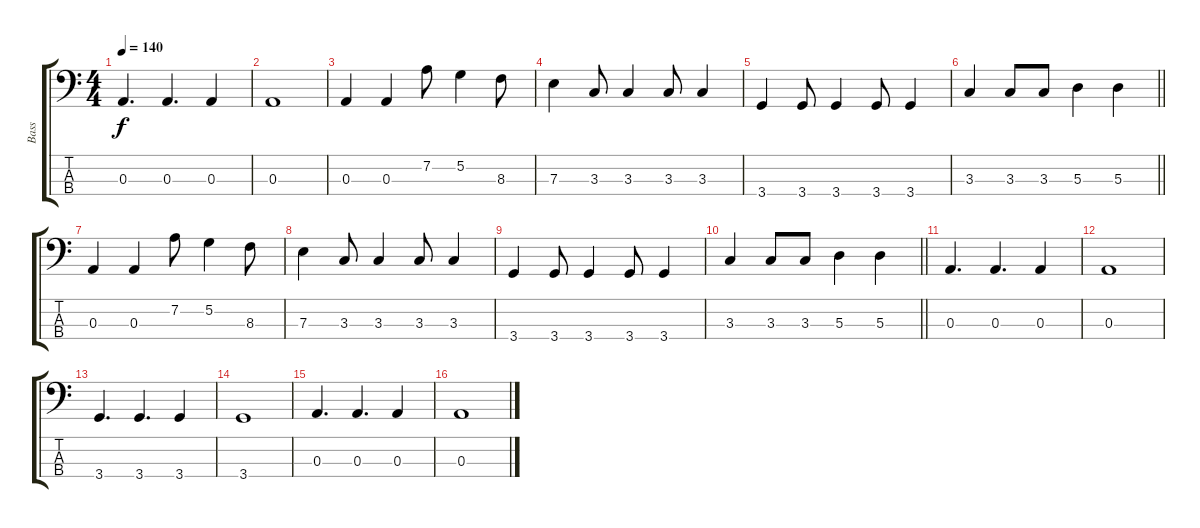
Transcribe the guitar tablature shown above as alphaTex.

\track ("Bass" "Bass") {instrument acousticbass}
\staff {score tabs}
\tuning (G2 D2 A1 E1) {hide}
\ts (4 4)
\tempo 140
\clef f4
\ks c
0.3.4{d dy f} 0.3.4{d} 0.3.4 |
0.3.1 |
0.3.4 0.3.4 7.2.8 5.2.4 8.3.8 |
7.3.4 3.3.8 3.3.4 3.3.8 3.3.4 |
3.4.4 3.4.8 3.4.4 3.4.8 3.4.4 |
\barLineRight lightlight
3.3.4 3.3.8 3.3.8 5.3.4 5.3.4 |
0.3.4 0.3.4 7.2.8 5.2.4 8.3.8 |
7.3.4 3.3.8 3.3.4 3.3.8 3.3.4 |
3.4.4 3.4.8 3.4.4 3.4.8 3.4.4 |
\barLineRight lightlight
3.3.4 3.3.8 3.3.8 5.3.4 5.3.4 |
0.3.4{d} 0.3.4{d} 0.3.4 |
0.3.1 |
3.4.4{d} 3.4.4{d} 3.4.4 |
3.4.1 |
0.3.4{d} 0.3.4{d} 0.3.4 |
0.3.1
